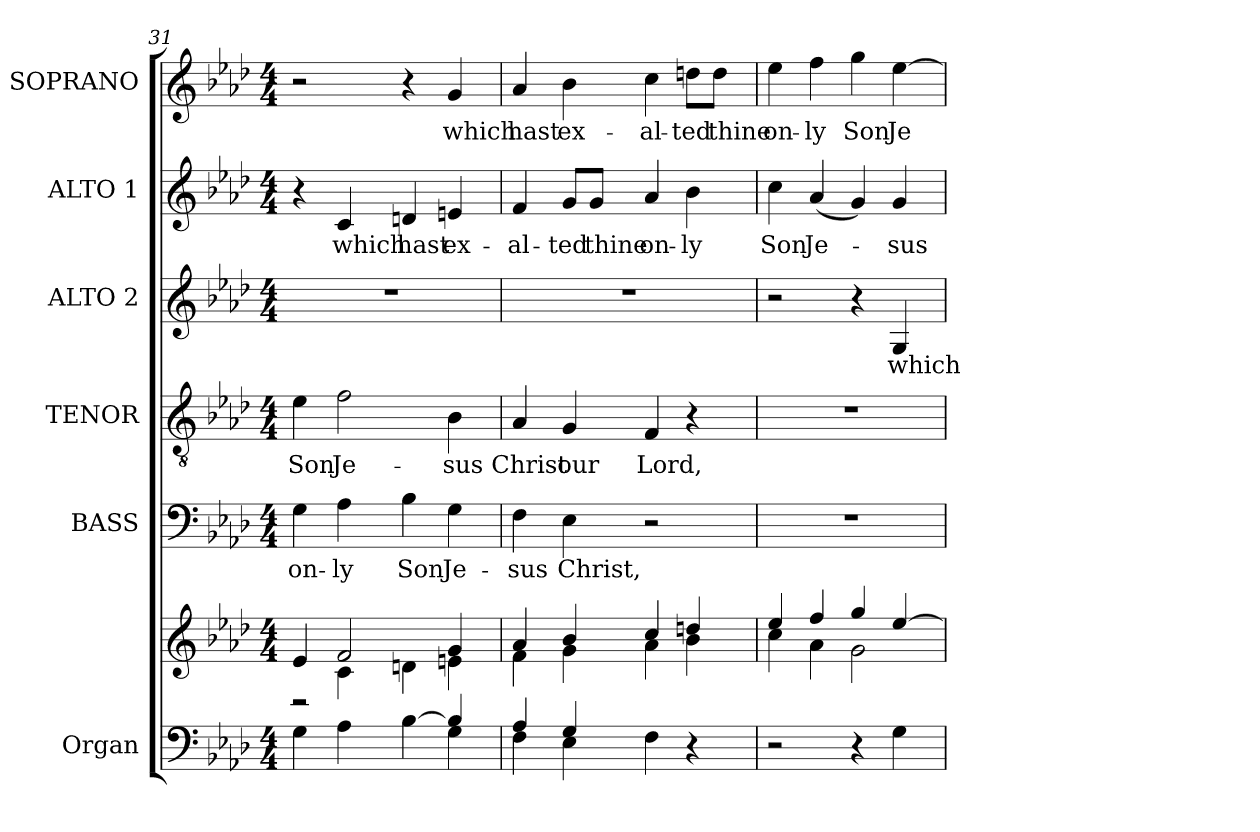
**kern	**kern	**kern	**text	**kern	**text	**kern	**text	**kern	**text	**kern	**text
*part6	*part6	*part5	*part5	*part4	*part4	*part3	*part3	*part2	*part2	*part1	*part1
*staff7	*staff6	*staff5	*staff5	*staff4	*staff4	*staff3	*staff3	*staff2	*staff2	*staff1	*staff1
*I"Organ	*	*I"BASS	*	*I"TENOR	*	*I"ALTO 2	*	*I"ALTO 1	*	*I"SOPRANO	*
*I'Org.	*	*I'B.	*	*I'T.	*	*I'A2.	*	*I'A1.	*	*I'S.	*
*clefF4	*clefG2	*clefF4	*	*clefGv2	*	*clefG2	*	*clefG2	*	*clefG2	*
*	*	*	*	*ITrd7c12	*	*	*	*	*	*	*
*k[b-e-a-d-]	*k[b-e-a-d-]	*k[b-e-a-d-]	*	*k[b-e-a-d-]	*	*k[b-e-a-d-]	*	*k[b-e-a-d-]	*	*k[b-e-a-d-]	*
*f:	*f:	*f:	*	*f:	*	*f:	*	*f:	*	*f:	*
*M4/4	*M4/4	*M4/4	*	*M4/4	*	*M4/4	*	*M4/4	*	*M4/4	*
=31	=31	=31	=31	=31	=31	=31	=31	=31	=31	=31	=31
*^	*^	*	*	*	*	*	*	*	*	*	*
!	!	!	!	!	!LO:LY:b:color=#000000	!	!	!	!	!	!	!	!
!	!	!	!	!	!	!	!LO:LY:b:color=#000000	!	!	!	!	!	!
2r	4Gi\	4e-i/	4ryy	4Gi\	on-	4E-i\	Son	1r	.	4r	.	2r	.
!	!	!	!	!	!LO:LY:b:color=#000000	!	!	!	!	!	!	!	!
!	!	!	!	!	!	!	!LO:LY:b:color=#000000	!	!	!	!	!	!
!	!	!	!	!	!	!	!	!	!	!	!LO:LY:b:color=#000000	!	!
.	4A-i\	2fi/	4ci\	4A-i\	-ly	2Fi\	Je-	.	.	4ci/	which	.	.
!	!	!	!	!	!LO:LY:b:color=#000000	!	!	!	!	!	!	!	!
!	!	!	!	!	!	!	!	!	!	!	!LO:LY:b:color=#000000	!	!
4ryy	[4B-i\	.	4dni\	4B-i\	Son	.	.	.	.	4dni/	hast	4r	.
!	!	!	!	!	!LO:LY:b:color=#000000	!	!	!	!	!	!	!	!
!	!	!	!	!	!	!	!LO:LY:b:color=#000000	!	!	!	!	!	!
!	!	!	!	!	!	!	!	!	!	!	!LO:LY:b:color=#000000	!	!
!	!	!	!	!	!	!	!	!	!	!	!	!	!LO:LY:b:color=#000000
4B-i/]	4Gi\	4gi/	4eni\	4Gi\	Je-	4BB-i\	-sus	.	.	4eni/	ex-	4gi/	which
!!LO:PB:g=z
=32	=32	=32	=32	=32	=32	=32	=32	=32	=32	=32	=32	=32	=32
!	!	!	!	!	!LO:LY:b:color=#000000	!	!	!	!	!	!	!	!
!	!	!	!	!	!	!	!LO:LY:b:color=#000000	!	!	!	!	!	!
!	!	!	!	!	!	!	!	!	!	!	!LO:LY:b:color=#000000	!	!
!	!	!	!	!	!	!	!	!	!	!	!	!	!LO:LY:b:color=#000000
4A-i/	4Fi\	4a-i/	4fi\	4Fi\	-sus	4AA-i/	Christ	1r	.	4fi/	-al-	4a-i/	hast
!	!	!	!	!	!LO:LY:b:color=#000000	!	!	!	!	!	!	!	!
!	!	!	!	!	!	!	!LO:LY:b:color=#000000	!	!	!	!	!	!
!	!	!	!	!	!	!	!	!	!	!	!LO:LY:b:color=#000000	!	!
!	!	!	!	!	!	!	!	!	!	!	!	!	!LO:LY:b:color=#000000
4Gi/	4E-i\	4b-i/	4gi\	4E-i\	Christ,	4GGi/	our	.	.	8gi/L	-ted	4b-i\	ex-
!	!	!	!	!	!	!	!	!	!	!	!LO:LY:b:color=#000000	!	!
.	.	.	.	.	.	.	.	.	.	8gi/J	thine	.	.
!	!	!	!	!	!	!	!LO:LY:b:color=#000000	!	!	!	!	!	!
!	!	!	!	!	!	!	!	!	!	!	!LO:LY:b:color=#000000	!	!
!	!	!	!	!	!	!	!	!	!	!	!	!	!LO:LY:b:color=#000000
2ryy	4Fi\	4cci/	4a-i\	2r	.	4FFi/	Lord,	.	.	4a-i/	on-	4cci\	-al-
!	!	!	!	!	!	!	!	!	!	!	!LO:LY:b:color=#000000	!	!
!	!	!	!	!	!	!	!	!	!	!	!	!	!LO:LY:b:color=#000000
.	4r	4ddni/	4b-i\	.	.	4r	.	.	.	4b-i\	-ly	8ddni\L	-ted
!	!	!	!	!	!	!	!	!	!	!	!	!	!LO:LY:b:color=#000000
.	.	.	.	.	.	.	.	.	.	.	.	8ddi\J	thine
*v	*v	*	*	*	*	*	*	*	*	*	*	*	*
=33	=33	=33	=33	=33	=33	=33	=33	=33	=33	=33	=33	=33
!	!	!	!	!	!	!	!	!	!	!LO:LY:b:color=#000000	!	!
!	!	!	!	!	!	!	!	!	!	!	!	!LO:LY:b:color=#000000
2r	4ee-i/	4cci\	1r	.	1r	.	2r	.	4cci\	Son	4ee-i\	on-
!	!	!	!	!	!	!	!	!	!	!LO:LY:b:color=#000000	!	!
!	!	!	!	!	!	!	!	!	!	!	!	!LO:LY:b:color=#000000
.	4ffi/	4a-i\	.	.	.	.	.	.	(4a-i/	Je-	4ffi\	-ly
!	!	!	!	!	!	!	!	!	!	!	!	!LO:LY:b:color=#000000
4r	4ggi/	2gi\	.	.	.	.	4r	.	4gi/)	.	4ggi\	Son
!	!	!	!	!	!	!	!	!LO:LY:b:color=#000000	!	!	!	!
!	!	!	!	!	!	!	!	!	!	!LO:LY:b:color=#000000	!	!
!	!	!	!	!	!	!	!	!	!	!	!	!LO:LY:b:color=#000000
4Gi\	[4ee-i/	.	.	.	.	.	4Gi/	which	4gi/	-sus	[4ee-i\	Je-
*	*v	*v	*	*	*	*	*	*	*	*	*	*
=	=	=	=	=	=	=	=	=	=	=	=
*-	*-	*-	*-	*-	*-	*-	*-	*-	*-	*-	*-
